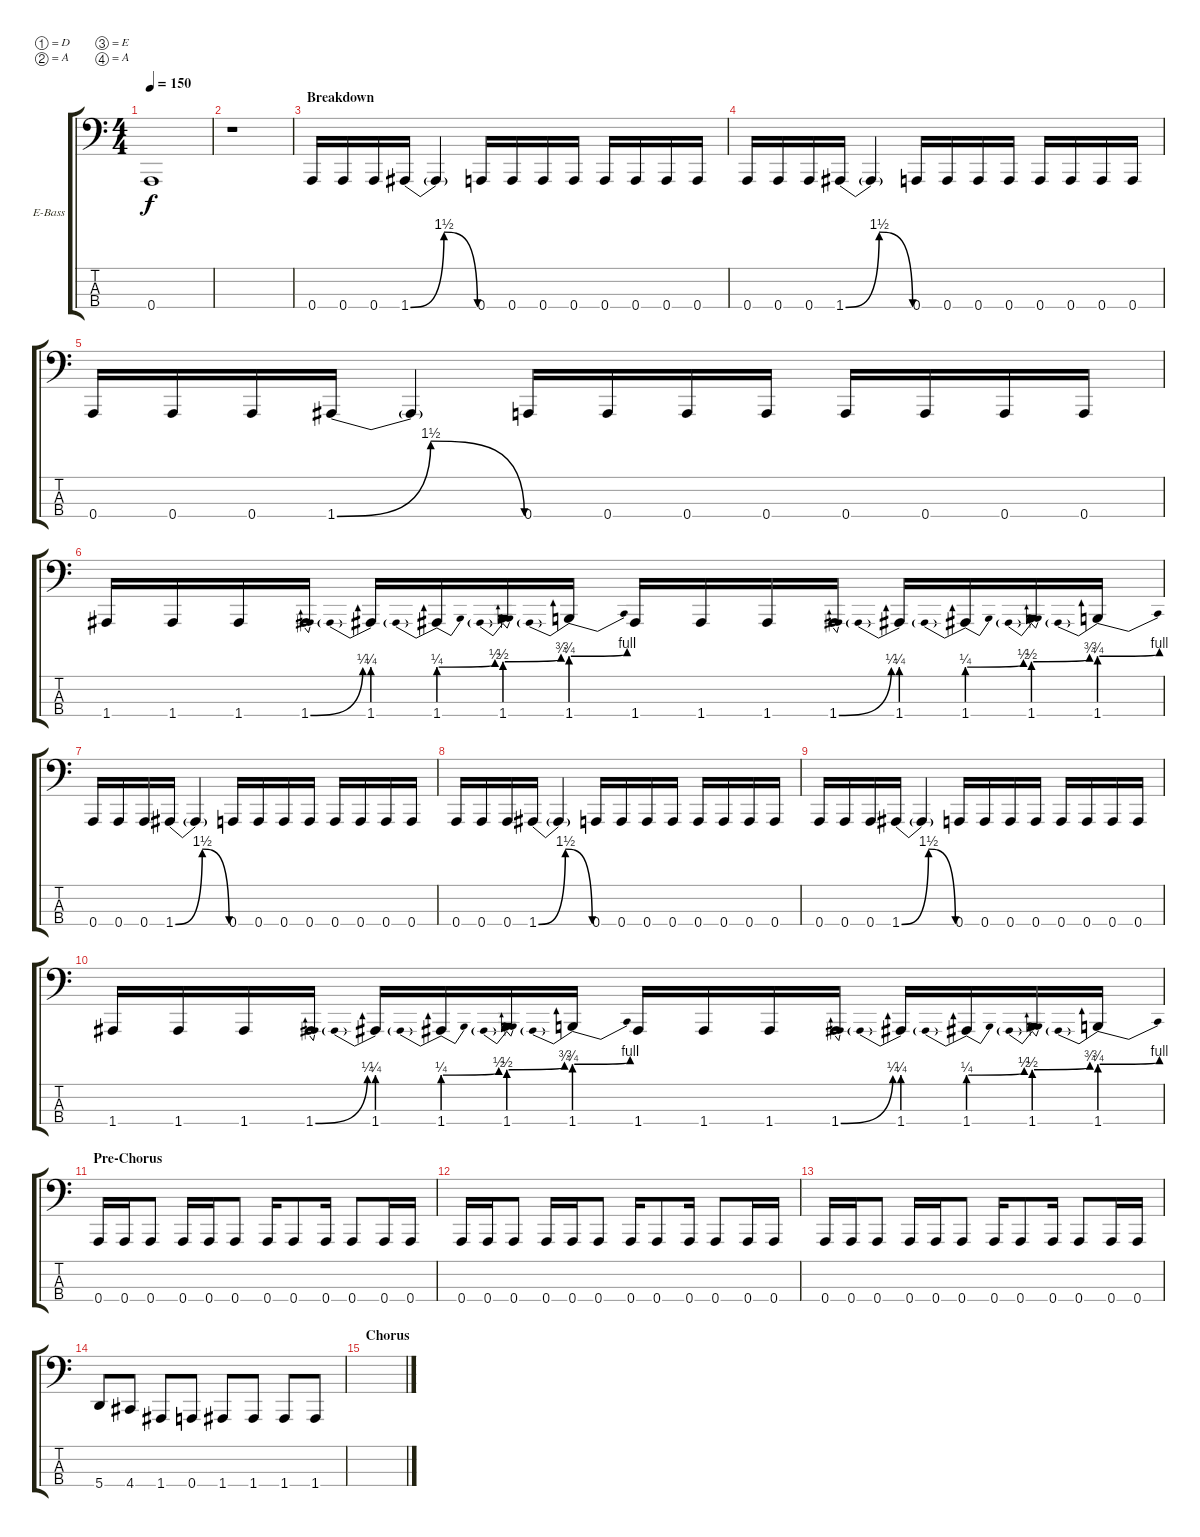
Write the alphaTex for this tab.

\bracketExtendMode groupsimilarinstruments
\firstSystemTrackNameOrientation horizontal
\otherSystemsTrackNameOrientation horizontal
\track ("Electric Bass" "E-Bass") {instrument electricbassfinger}
\staff {score tabs}
\tuning (D2 A1 E1 A0)
\ts (4 4)
\tempo 150
\clef f4
\ks aminor
0.4{t}.1{dy f} |
r.1 |
\section ("" "Breakdown")
0.4.16 0.4.16 0.4.16 1.4{be (bendrelease 0 0 22.8 6 23.4 6 59.4 0)}.16 1.4{t}.4 0.4.16 0.4.16 0.4.16 0.4.16 0.4.16 0.4.16 0.4.16 0.4.16 |
0.4.16 0.4.16 0.4.16 1.4{be (bendrelease 0 0 22.8 6 23.4 6 59.4 0)}.16 1.4{t}.4 0.4.16 0.4.16 0.4.16 0.4.16 0.4.16 0.4.16 0.4.16 0.4.16 |
0.4.16 0.4.16 0.4.16 1.4{be (bendrelease 0 0 22.8 6 23.4 6 59.4 0)}.16 1.4{t}.4 0.4.16 0.4.16 0.4.16 0.4.16 0.4.16 0.4.16 0.4.16 0.4.16 |
1.4.16 1.4.16 1.4.16 1.4{be (bend 0 0 59.4 1)}.16 1.4{be (prebend 0 1 60 1)}.16 1.4{be (prebendbend 0 1 59.4 2)}.16 1.4{be (prebendbend 0 2 59.4 3)}.16 1.4{be (prebendbend 0 3 60 4)}.16 1.4.16 1.4.16 1.4.16 1.4{be (bend 0 0 59.4 1)}.16 1.4{be (prebend 0 1 60 1)}.16 1.4{be (prebendbend 0 1 59.4 2)}.16 1.4{be (prebendbend 0 2 59.4 3)}.16 1.4{be (prebendbend 0 3 60 4)}.16 |
0.4.16 0.4.16 0.4.16 1.4{be (bendrelease 0 0 22.8 6 23.4 6 59.4 0)}.16 1.4{t}.4 0.4.16 0.4.16 0.4.16 0.4.16 0.4.16 0.4.16 0.4.16 0.4.16 |
0.4.16 0.4.16 0.4.16 1.4{be (bendrelease 0 0 22.8 6 23.4 6 59.4 0)}.16 1.4{t}.4 0.4.16 0.4.16 0.4.16 0.4.16 0.4.16 0.4.16 0.4.16 0.4.16 |
0.4.16 0.4.16 0.4.16 1.4{be (bendrelease 0 0 22.8 6 23.4 6 59.4 0)}.16 1.4{t}.4 0.4.16 0.4.16 0.4.16 0.4.16 0.4.16 0.4.16 0.4.16 0.4.16 |
1.4.16 1.4.16 1.4.16 1.4{be (bend 0 0 59.4 1)}.16 1.4{be (prebend 0 1 60 1)}.16 1.4{be (prebendbend 0 1 59.4 2)}.16 1.4{be (prebendbend 0 2 59.4 3)}.16 1.4{be (prebendbend 0 3 60 4)}.16 1.4.16 1.4.16 1.4.16 1.4{be (bend 0 0 59.4 1)}.16 1.4{be (prebend 0 1 60 1)}.16 1.4{be (prebendbend 0 1 59.4 2)}.16 1.4{be (prebendbend 0 2 59.4 3)}.16 1.4{be (prebendbend 0 3 60 4)}.16 |
\section ("" "Pre-Chorus")
0.4.16 0.4.16 0.4.8 0.4.16 0.4.16 0.4.8 0.4.16 0.4.8 0.4.16 0.4.8 0.4.16 0.4.16 |
0.4.16 0.4.16 0.4.8 0.4.16 0.4.16 0.4.8 0.4.16 0.4.8 0.4.16 0.4.8 0.4.16 0.4.16 |
0.4.16 0.4.16 0.4.8 0.4.16 0.4.16 0.4.8 0.4.16 0.4.8 0.4.16 0.4.8 0.4.16 0.4.16 |
\scale
0.333333 5.4.8 4.4.8 1.4.8 0.4.8 1.4.8 1.4.8 1.4.8 1.4.8 |
\section ("" "Chorus")
